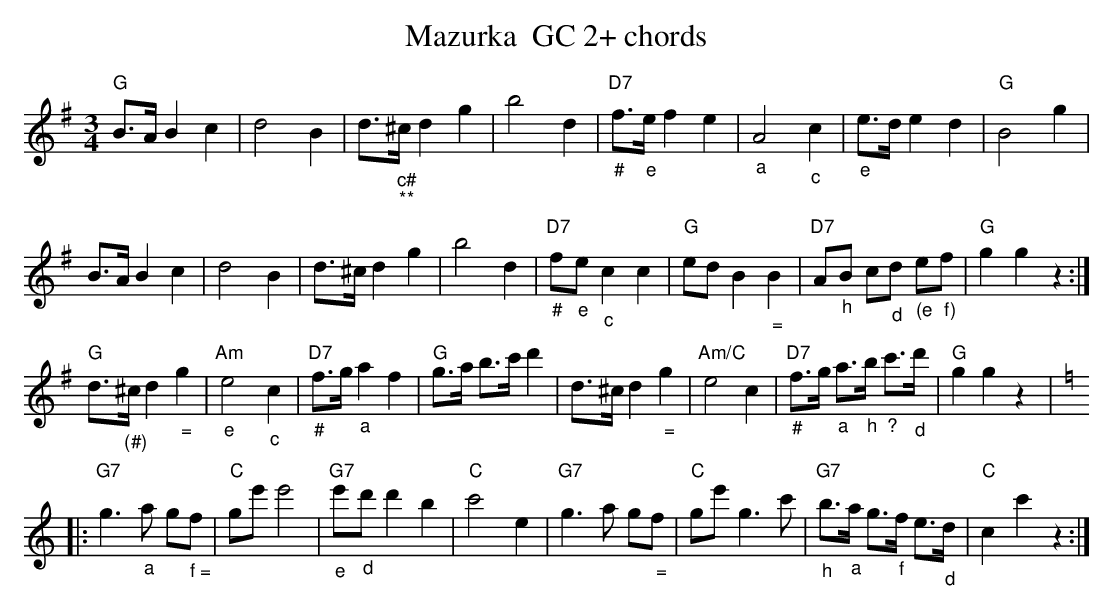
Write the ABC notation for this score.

X:1
T:Mazurka  GC 2+ chords
M:3/4
L:1/8
K:Gmaj%%MIDI gchordon
"G"B>AB2c2 | d4B2 | d>"_c#""_ **"^cd2g2 | b4d2 | "D7""_#"f>"_e"ef2e2 | "_a"A4"_c"c2 | "_e"e>de2d2 | "G"B4g2 |
B>AB2c2 | d4B2 | d>^cd2g2 | b4d2 | "D7""_#"f"_e"e"_c"c2c2 | "G"edB2"_ ="B2 | "D7"A"_h"B c"_d"d "_(e"e"_ f)"f | "G"g2g2z2 :|
"G"d>"_(#)"^cd2"_ ="g2 | "Am""_e"e4"_c"c2 | "D7""_#"f>g"_a"a2f2 | "G"g>a b>c'd'2 | d>^cd2"_ ="g2 | "Am/C"e4c2 | "D7""_#"f>g "_a"a>"_h"b "_?"c'>"_d"d' | "G"g2g2z2 |: [K:Cmaj]
"G7"g3"_a"a g"_ f ="f | "C"ge'e'4 | "G7""_e"e'"_d"d'd'2b2 | "C"c'4e2 | "G7"g3a g"_ ="f | "C"ge'g3c' | "G7""_h"b>"_a"a g>"_f"f e>"_d"d | "C"c2c'2z2 :|
